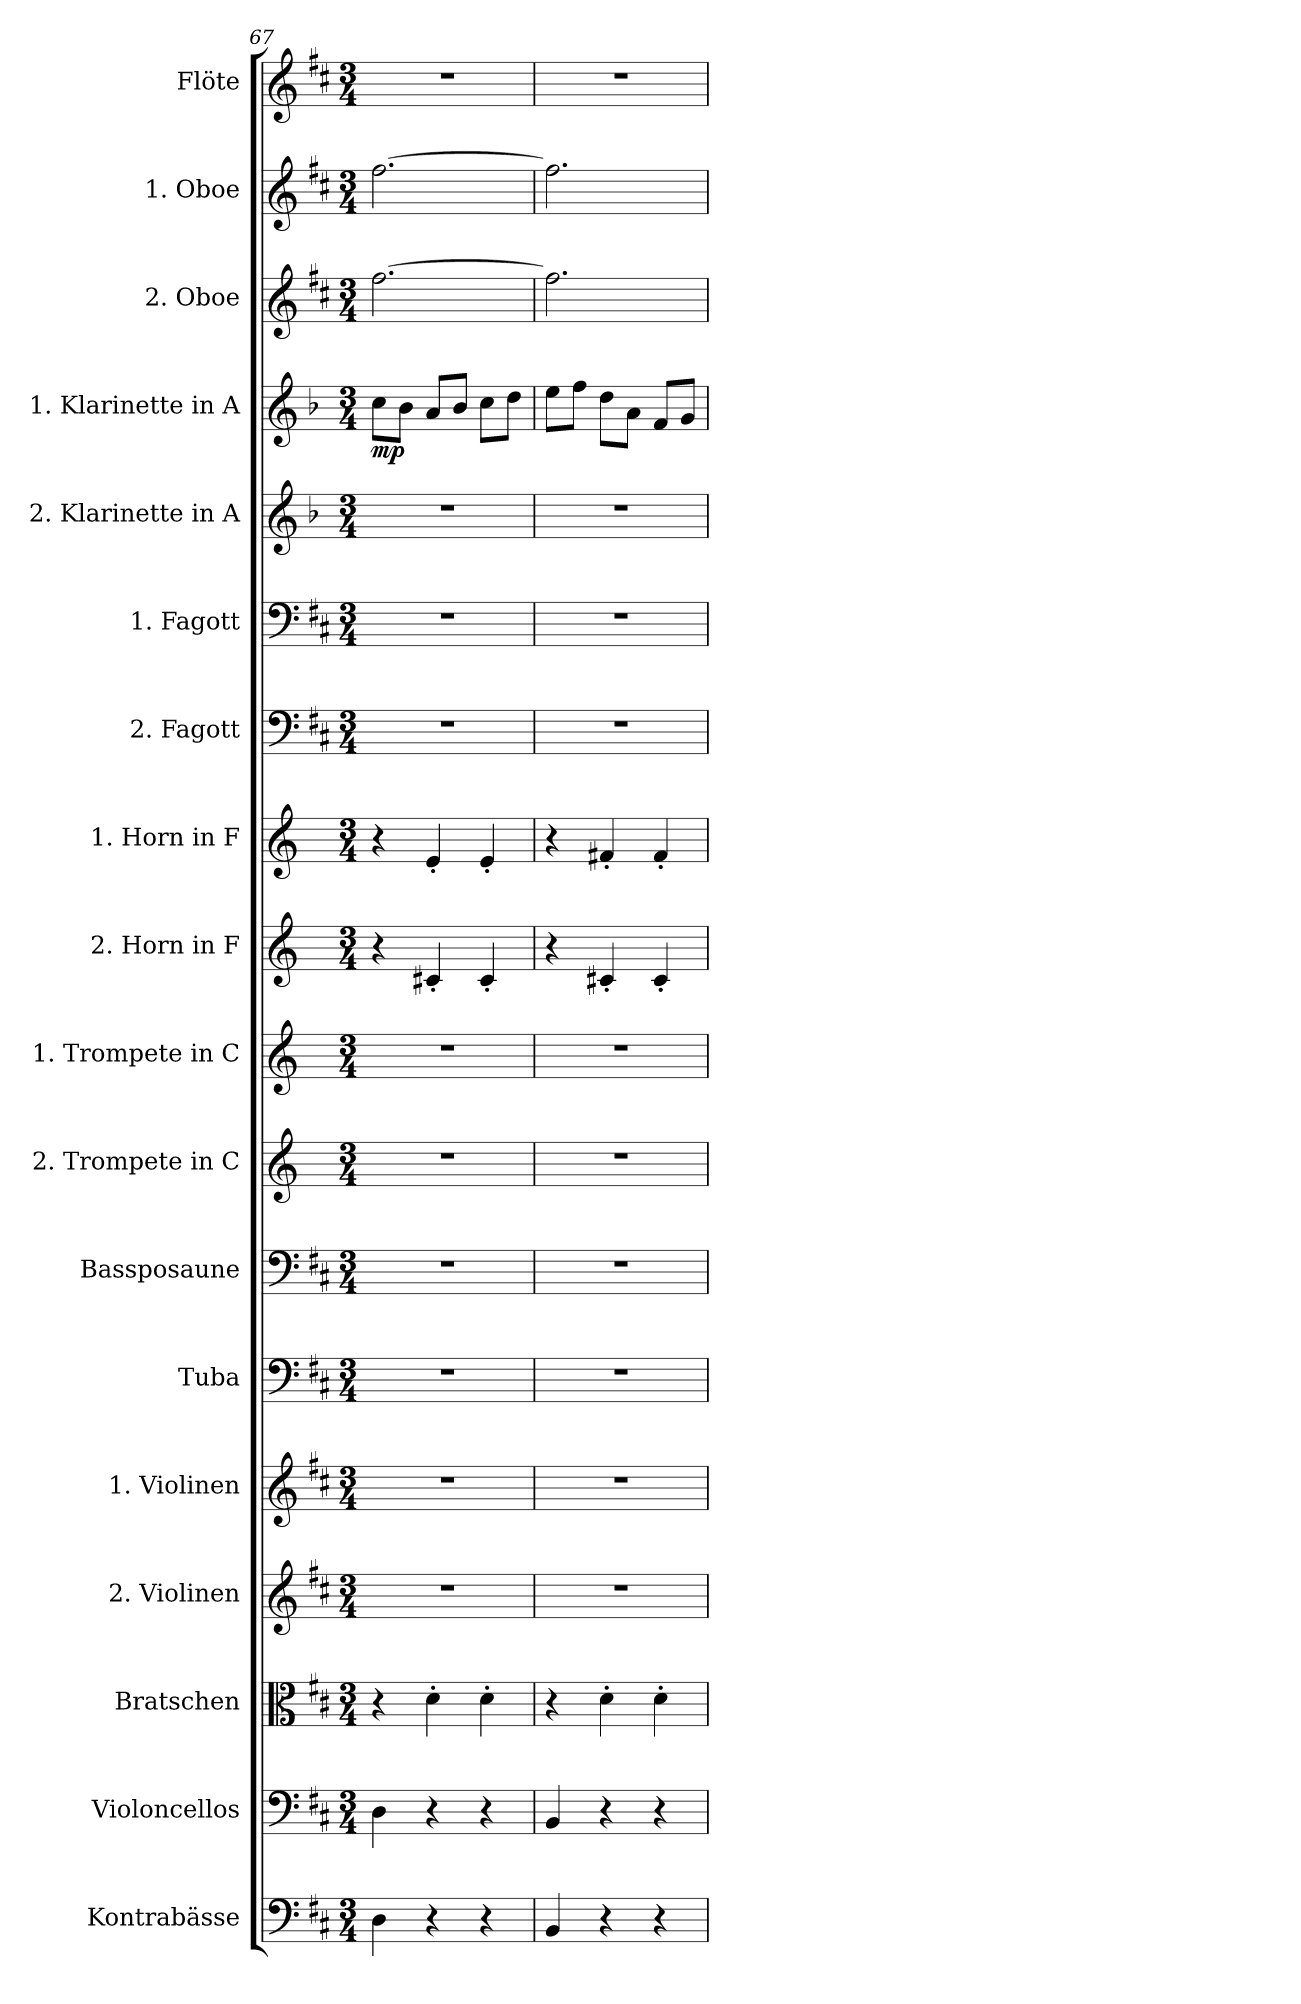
**kern	**kern	**kern	**kern	**kern	**kern	**kern	**kern	**kern	**kern	**kern	**kern	**kern	**kern	**kern	**dynam	**kern	**kern	**kern
*part18	*part17	*part16	*part15	*part14	*part13	*part12	*part11	*part10	*part9	*part8	*part7	*part6	*part5	*part4	*part4	*part3	*part2	*part1
*staff18	*staff17	*staff16	*staff15	*staff14	*staff13	*staff12	*staff11	*staff10	*staff9	*staff8	*staff7	*staff6	*staff5	*staff4	*staff4	*staff3	*staff2	*staff1
*I"Kontrabässe	*I"Violoncellos	*I"Bratschen	*I"2. Violinen	*I"1. Violinen	*I"Tuba	*I"Bassposaune	*I"2. Trompete in C	*I"1. Trompete in C	*I"2. Horn in F	*I"1. Horn in F	*I"2. Fagott	*I"1. Fagott	*I"2. Klarinette in A	*I"1. Klarinette in A	*	*I"2. Oboe	*I"1. Oboe	*I"Flöte
*I'Kbs.	*I'Vcs.	*I'Bran.	*I'2. Vln.	*I'1. Vln.	*I'Tba.	*I'B.psn.	*	*	*	*	*I'2. Fgt.	*I'1. Fgt.	*	*	*	*I'2. Ob.	*I'1. Ob.	*I'Fl.
*clefF4	*clefF4	*clefC3	*clefG2	*clefG2	*clefF4	*clefF4	*clefG2	*clefG2	*clefG2	*clefG2	*clefF4	*clefF4	*clefG2	*clefG2	*	*clefG2	*clefG2	*clefG2
*ITrd7c12	*	*	*	*	*	*	*	*	*ITrd4c7	*ITrd4c7	*	*	*ITrd2c3	*ITrd2c3	*	*	*	*
*k[f#c#]	*k[f#c#]	*k[f#c#]	*k[f#c#]	*k[f#c#]	*k[f#c#]	*k[f#c#]	*k[]	*k[]	*k[b-]	*k[b-]	*k[f#c#]	*k[f#c#]	*k[f#c#]	*k[f#c#]	*	*k[f#c#]	*k[f#c#]	*k[f#c#]
*M3/4	*M3/4	*M3/4	*M3/4	*M3/4	*M3/4	*M3/4	*M3/4	*M3/4	*M3/4	*M3/4	*M3/4	*M3/4	*M3/4	*M3/4	*	*M3/4	*M3/4	*M3/4
=67	=67	=67	=67	=67	=67	=67	=67	=67	=67	=67	=67	=67	=67	=67	=67	=67	=67	=67
!	!	!	!	!	!	!	!	!	!	!	!	!	!	!	!LO:DY:b	!	!	!
4DD\	4D\	4r	2.r	2.r	2.r	2.r	2.r	2.r	4r	4r	2.r	2.r	2.r	8a\L	mp	[2.ff#\	[2.ff#\	2.r
.	.	.	.	.	.	.	.	.	.	.	.	.	.	8g\J	.	.	.	.
4r	4r	4d'\	.	.	.	.	.	.	4F#X'/	4A'/	.	.	.	8f#/L	.	.	.	.
.	.	.	.	.	.	.	.	.	.	.	.	.	.	8g/J	.	.	.	.
4r	4r	4d'\	.	.	.	.	.	.	4F#'/	4A'/	.	.	.	8a\L	.	.	.	.
.	.	.	.	.	.	.	.	.	.	.	.	.	.	8b\J	.	.	.	.
=68	=68	=68	=68	=68	=68	=68	=68	=68	=68	=68	=68	=68	=68	=68	=68	=68	=68	=68
4BBB/	4BB/	4r	2.r	2.r	2.r	2.r	2.r	2.r	4r	4r	2.r	2.r	2.r	8cc#\L	.	2.ff#\]	2.ff#\]	2.r
.	.	.	.	.	.	.	.	.	.	.	.	.	.	8dd\J	.	.	.	.
4r	4r	4d'\	.	.	.	.	.	.	4F#X'/	4Bn'/	.	.	.	8b\L	.	.	.	.
.	.	.	.	.	.	.	.	.	.	.	.	.	.	8f#\J	.	.	.	.
4r	4r	4d'\	.	.	.	.	.	.	4F#'/	4B'/	.	.	.	8d/L	.	.	.	.
.	.	.	.	.	.	.	.	.	.	.	.	.	.	8e/J	.	.	.	.
=	=	=	=	=	=	=	=	=	=	=	=	=	=	=	=	=	=	=
*-	*-	*-	*-	*-	*-	*-	*-	*-	*-	*-	*-	*-	*-	*-	*-	*-	*-	*-
